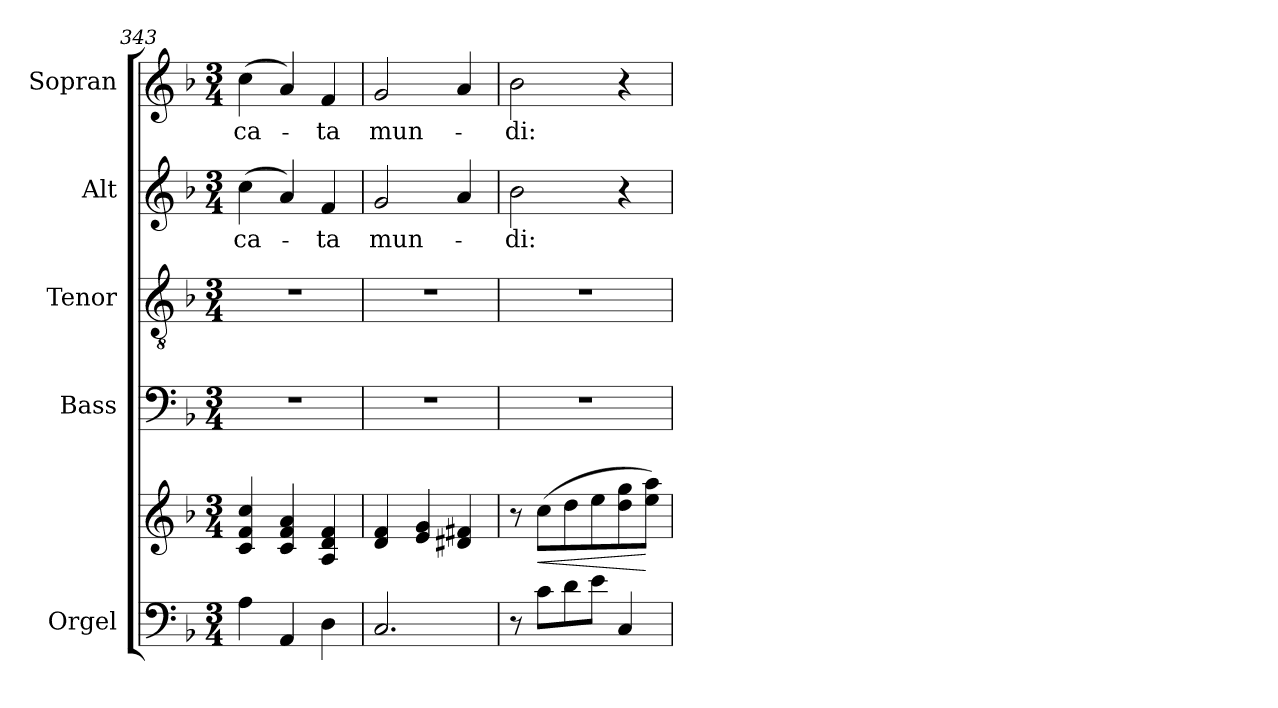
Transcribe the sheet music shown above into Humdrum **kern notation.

**kern	**kern	**dynam	**kern	**kern	**kern	**text	**kern	**text
*part5	*part5	*part5	*part4	*part3	*part2	*part2	*part1	*part1
*staff6	*staff5	*staff5/6	*staff4	*staff3	*staff2	*staff2	*staff1	*staff1
*I"Orgel	*	*	*I"Bass	*I"Tenor	*I"Alt	*	*I"Sopran	*
*I'Org.	*	*	*I'B.	*I'T.	*I'A.	*	*I'S.	*
*clefF4	*clefG2	*	*clefF4	*clefGv2	*clefG2	*	*clefG2	*
*k[b-]	*k[b-]	*	*k[b-]	*k[b-]	*k[b-]	*	*k[b-]	*
*F:	*F:	*	*F:	*F:	*F:	*	*F:	*
*M3/4	*M3/4	*	*M3/4	*M3/4	*M3/4	*	*M3/4	*
=343	=343	=343	=343	=343	=343	=343	=343	=343
!	!	!	!	!	!	!LO:LY:b	!	!LO:LY:b
4A\	4c/ 4f/ 4cc/	.	2.r	2.r	(>4cc\	-ca-	(>4cc\	-ca-
4AA/	4c/ 4f/ 4a/	.	.	.	4a/)	.	4a/)	.
!	!	!	!	!	!	!LO:LY:b	!	!LO:LY:b
4D\	4A/ 4d/ 4f/	.	.	.	4f/	-ta	4f/	-ta
!!LO:PB:g=z
=344	=344	=344	=344	=344	=344	=344	=344	=344
!	!	!	!	!	!	!LO:LY:b	!	!LO:LY:b
2.C/	4d/ 4f/	.	2.r	2.r	2g/	mun-	2g/	mun-
.	4e/ 4g/	.	.	.	.	.	.	.
.	4d#X/ 4f#X/	.	.	.	4a/	.	4a/	.
=345	=345	=345	=345	=345	=345	=345	=345	=345
!	!	!	!	!	!	!LO:LY:b	!	!LO:LY:b
8r	8r	.	2.r	2.r	2b-\	-di:	2b-\	-di:
!	!	!LO:HP:b	!	!	!	!	!	!
8c\L	(>8cc\L	<	.	.	.	.	.	.
8d\	8dd\	.	.	.	.	.	.	.
8e\J	8ee\	.	.	.	.	.	.	.
4C/	8dd\ 8gg\	.	.	.	4r	.	4r	.
.	8ee\ 8aa\J)	[	.	.	.	.	.	.
=	=	=	=	=	=	=	=	=
*-	*-	*-	*-	*-	*-	*-	*-	*-
